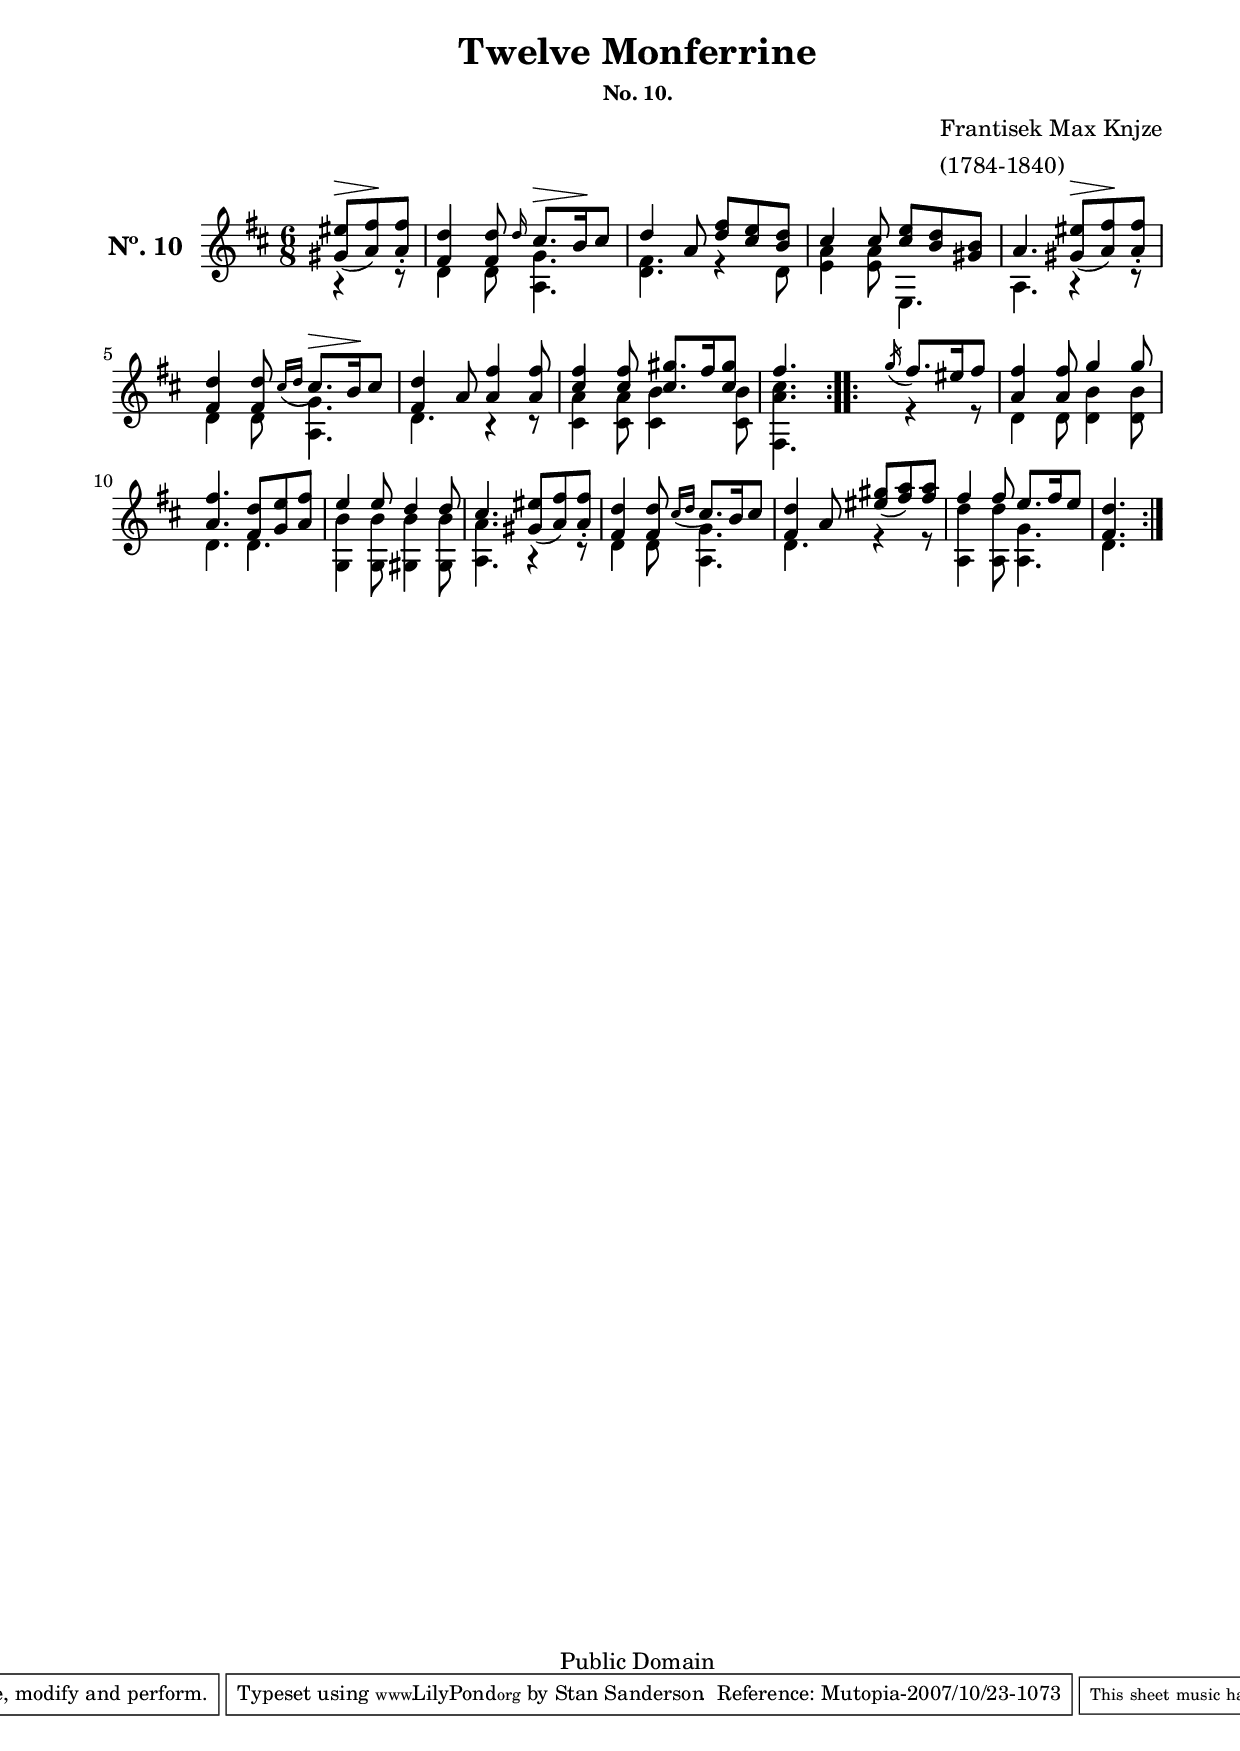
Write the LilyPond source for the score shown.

% Created on Tue Sep 25 2007
% 10/19/07 corrected octave f''->f' measure 5


\version "2.11.33"
%#(set-global-staff-size 17)
\include "english.ly"
 
\paper {
	%#(set-paper-size "a4")
	%#(set-paper-size "letter")
	left-margin = 0.75 \in
	line-width = 7.0 \in
	between-system-padding = #2.0
	between-system-space = #2.0
	ragged-last-bottom = ##f
	ragged-bottom = ##t
}


\header {
	title = "Twelve Monferrine"
	subsubtitle = "No. 10."
	composer = \markup {
		\column {"Frantisek Max Knjze" "(1784-1840)"}
			}
% MUTOPIA
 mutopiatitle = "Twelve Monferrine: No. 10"
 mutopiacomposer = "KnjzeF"
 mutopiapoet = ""
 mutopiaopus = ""
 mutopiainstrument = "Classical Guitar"
 date = "unk"
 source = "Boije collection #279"
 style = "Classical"
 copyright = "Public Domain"
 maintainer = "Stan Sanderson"
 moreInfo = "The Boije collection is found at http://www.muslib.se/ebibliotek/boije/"
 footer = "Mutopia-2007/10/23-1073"
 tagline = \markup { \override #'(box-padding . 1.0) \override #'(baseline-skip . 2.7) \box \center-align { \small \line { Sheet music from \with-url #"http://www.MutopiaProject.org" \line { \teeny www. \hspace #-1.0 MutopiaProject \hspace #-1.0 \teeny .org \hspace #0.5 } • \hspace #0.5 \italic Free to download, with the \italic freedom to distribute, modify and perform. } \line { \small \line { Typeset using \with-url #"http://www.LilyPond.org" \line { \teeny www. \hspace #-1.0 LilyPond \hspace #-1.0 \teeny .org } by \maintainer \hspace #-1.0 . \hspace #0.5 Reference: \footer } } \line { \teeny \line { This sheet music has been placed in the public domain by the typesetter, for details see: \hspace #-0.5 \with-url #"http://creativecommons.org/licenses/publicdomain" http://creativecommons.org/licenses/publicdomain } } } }
}

%% Source
%% Boije collection # 279
%% http://www.muslib.se/ebibliotek/boije/
%%
%% Praga presso Marco Berra.
%% Fra. Max Knjze (also spelled Kniže) was born
%% 7 Sep 1784 in Dralielcice, near Beroun, Bohmen. 
%% He died 23 Jul 1840 in Prague, Czechoslovakia.
%% He was a guitarist, composer and conductor.
%%



%%%% shortcuts
%  fingering orientations
	sfol = \set fingeringOrientations = #'(left)
	sfor = \set fingeringOrientations = #'(right)
	sfod = \set fingeringOrientations = #'(down)
	sfou = \set fingeringOrientations = #'(up)

%  string number orientations
	ssnol =  \set stringNumberOrientations = #'(left)  %(down right up)
	ssnou =  \set stringNumberOrientations = #'(up)
	ssnod =  \set stringNumberOrientations = #'(down)
	ssnor =  \set stringNumberOrientations = #'(right)

%  position indicators
	II = \markup {\smaller "II"}
	IIa = \markup {\smaller \hspace #2.0 \bold "CII"}
	III = \markup {\smaller  "III"}
	IV = \markup {\smaller  "IV"}
	V = \markup {\smaller  "V"}
	VII = \markup {\smaller  "VII"}
	VIII = \markup {\smaller  "VIII"}
%% (alternates A)
	loc = \markup{\smaller"loco."}
	bpos = \markup{\smaller"2 pos:"}
	cpos = \markup{\smaller"3 pos:"}
	dpos = \markup{\smaller"4 pos:"}
	epos = \markup{\smaller"5 pos:"}
	gpos = \markup{\smaller"7 pos:"}
	ipos = \markup{\smaller"9 pos:"}
	eposd = \markup{\smaller\column{"5 pos:" "dol:"}}
	
%% dynamics per original
pP = \markup { \smaller \bold "pp"}
P = \markup { \smaller \bold "p"}
mF = \markup { \smaller \bold "mf"}
F = \markup { \smaller \bold "f"}
fF = \markup { \smaller \bold "ff"}
sF = \markup { \smaller \bold "sf"} 

%% End shortcuts




upper = {
	\set Staff.instrumentName=\markup{\larger\bold "Nº. 10  "}
	\relative c''{
%% Note: vertically align volta brackets-  #5 is default
%%		\override Staff.VoltaBracket #'minimum-space = #5.5

	\repeat volta 2 {
		\slurDown
		\partial 8*3
		<es gs,>8(^\> <fs a,>)\! <fs a,>_. 
		<d fs,>4 <d fs,>8 \grace {d16} cs8.^\> b16\! cs8 |
		d4 a8 <fs' d> <e cs> <d b> |  %2nd note "cs" in original (!!)
		cs4  cs8 <e cs>8 <d b> <b gs> |
		a4. <es' gs,>8(^\> <fs a,>)\! <fs a,>_. |
		<d fs,>4 <d fs,>8 \acciaccatura{cs16[ d]} cs8.^\> b16\! cs8 |
		<d fs,>4 a8 <fs' a,>4 <fs a,>8 |
		<fs cs>4 <fs cs>8 <gs cs,>8. fs16 <gs cs,>8 |
		fs4.
		
		}
	\repeat volta 2 {
		\partial 8*4
		s8 \acciaccatura {g16} fs8. es16 fs8
		<fs a,>4 <fs a,>8 g4 g8 |
		<fs a,>4. <d fs,>8 <e g,> <fs a,> |
		e4 e8 d4 d8 |
		cs4. <es gs,>8( <fs a,>) <fs a,>_. |
		<d fs,>4 <d fs,>8 \acciaccatura{cs16[ d]} cs8. b16 cs8 |
		<d fs,>4 a8 <gs' es>( <a fs>) <a fs> |
		fs4 fs8 e8. fs16 e8 |
		<d fs,>4.
		
		}
	
		
	}
}		


lower = {
	\relative c' { 
		\override Staff.NoteCollision 
		#'merge-differently-headed = ##t
	\repeat volta 2 {
		\partial 8*3
		r4 r8
		d4 d8 <g a,>4. |
		<fs d>4. r4 d8 |
		<a' e>4 <a e>8 e,4. |
		a4. r4 r8 |
		d4 d8 <g a,>4. |
		d4. r4 r8 |
		<a' cs,>4 <a cs,>8 <b cs,>4 <b cs,>8 |
		<cs a fs,>4.
				
		}
	\repeat volta 2 {
		\partial 8*4
		s8 r4 r8
		d,4 d8 <b' d,>4 <b d,>8 |
		d,4. d4. |
		<b' g,>4 <b g,>8 <b gs,>4 <b gs,>8 |
		<a a,>4. r4 r8 |
		d,4 d8 <g a,>4. |
		d4. r4 r8 |
		<d' a,>4 <d a,>8 <g, a,>4. |
		d4.		
	}
	}
}	

staffClassicalGuitarJ = \new Staff {
		\time 6/8
		\key d \major
		\set Staff.midiInstrument="acoustic guitar (nylon)"
	<<
		\override Staff.NoteCollision 
		#'merge-differently-headed = ##t
		\new Voice = A { \voiceOne  \upper }
		\new Voice = C { \voiceFour  \lower }
	>>
}

\score { 
	\staffClassicalGuitarJ
}

		
\layout  {}

\score {
	\unfoldRepeats
	\staffClassicalGuitarJ
	  \midi {
	    \context {
		    \Score
	      		tempoWholesPerMinute = #(ly:make-moment 120 4)
	    }
	    \context { 
		    \Voice 
		    \remove "Dynamic_performer"
	    }
    }
}
